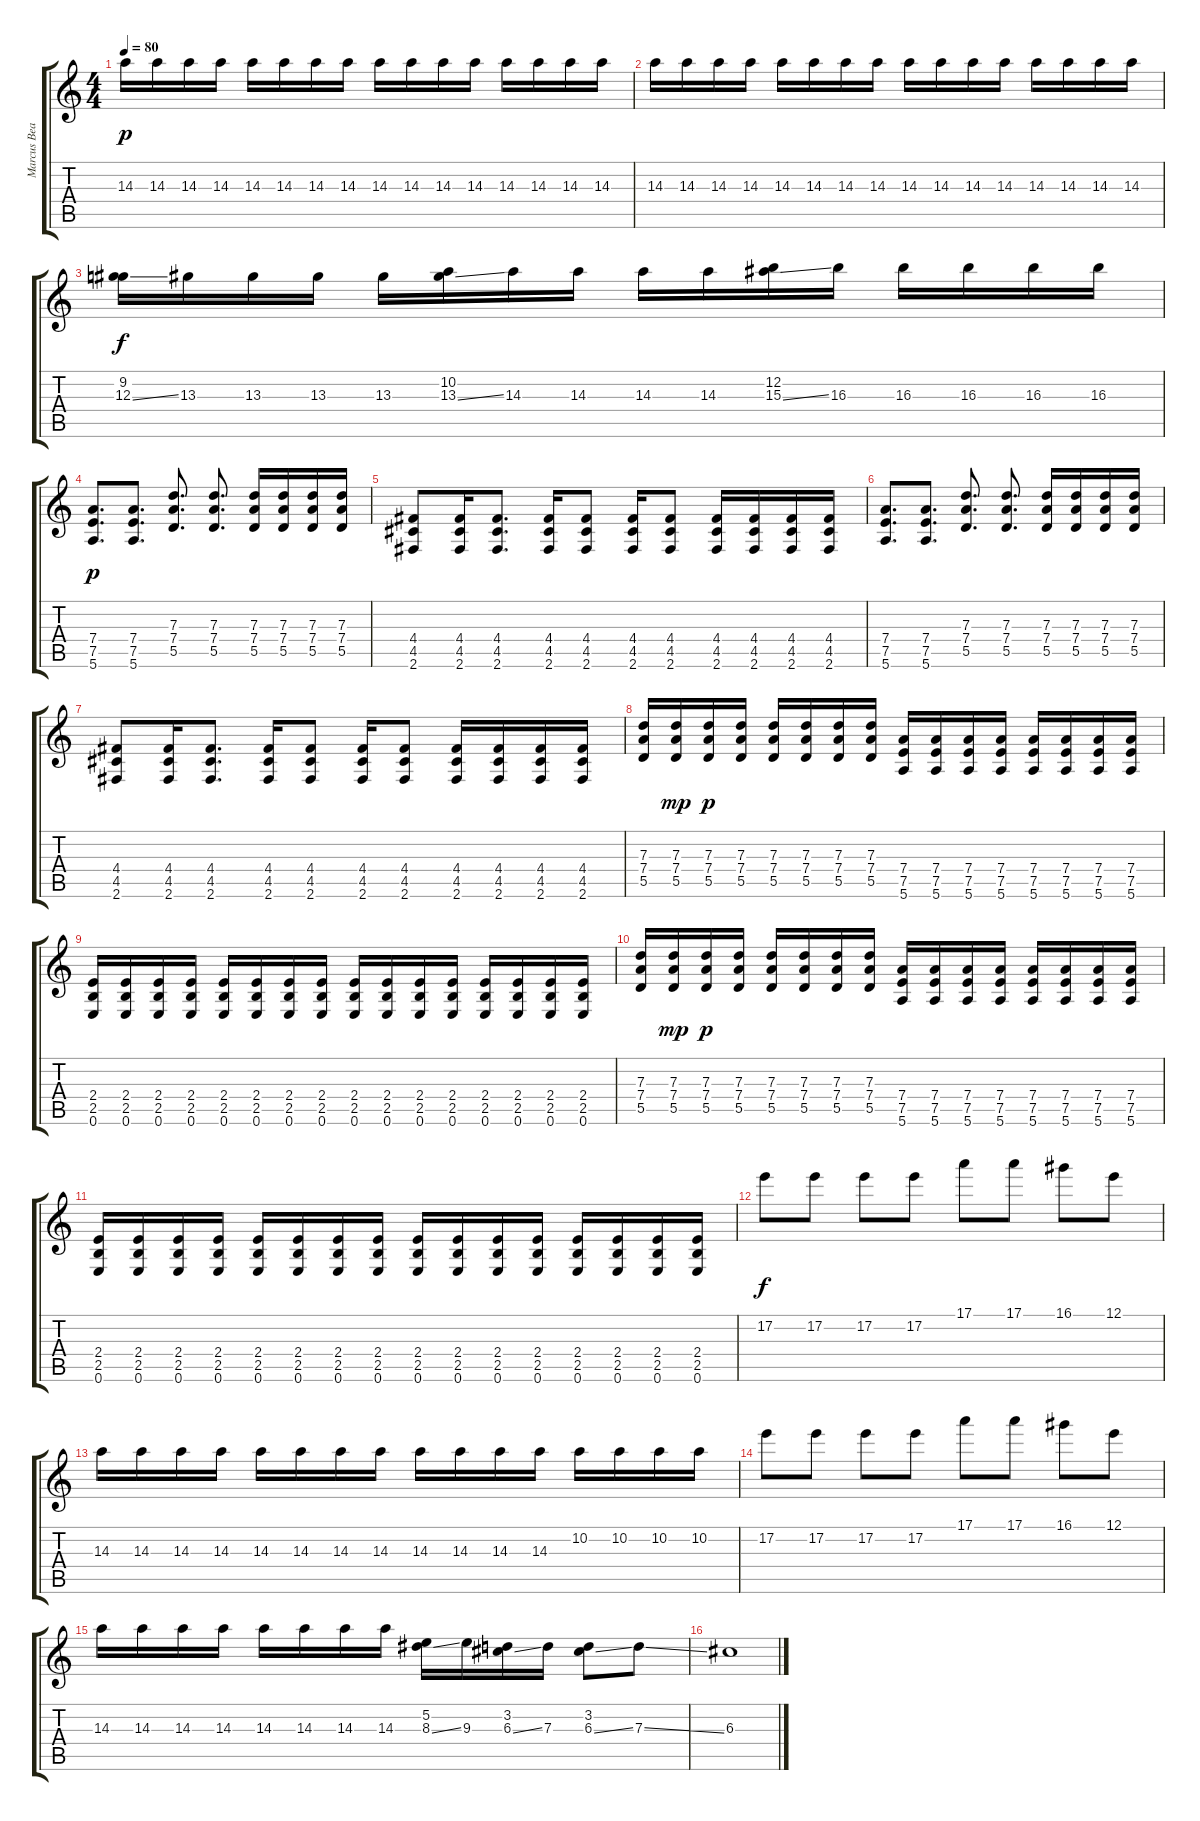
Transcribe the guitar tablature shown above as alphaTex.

\track ("Marcus Beaumont" "Marcus Bea") {instrument overdrivenguitar}
\staff {score tabs}
\tuning (E4 B3 G3 D3 A2 E2) {hide}
\ts (4 4)
\tempo 80
\clef g2
\ks c
14.3.16{dy p} 14.3.16 14.3.16 14.3.16 14.3.16 14.3.16 14.3.16 14.3.16 14.3.16 14.3.16 14.3.16 14.3.16 14.3.16 14.3.16 14.3.16 14.3.16 |
14.3.16 14.3.16 14.3.16 14.3.16 14.3.16 14.3.16 14.3.16 14.3.16 14.3.16 14.3.16 14.3.16 14.3.16 14.3.16 14.3.16 14.3.16 14.3.16 |
(9.2 12.3{ss}).16{dy f} 13.3.16 13.3.16 13.3.16 13.3.16 (10.2 13.3{ss}).16 14.3.16 14.3.16 14.3.16 14.3.16 (12.2 15.3{ss}).16 16.3.16 16.3.16 16.3.16 16.3.16 16.3.16 |
(7.4 7.5 5.6).8{d dy p} (7.4 7.5 5.6).8{d} (7.3 7.4 5.5).8{d} (7.3 7.4 5.5).8{d} (7.3 7.4 5.5).16 (7.3 7.4 5.5).16 (7.3 7.4 5.5).16 (7.3 7.4 5.5).16 |
(4.4 4.5 2.6).8 (4.4 4.5 2.6).16 (4.4 4.5 2.6).8{d} (4.4 4.5 2.6).16 (4.4 4.5 2.6).8 (4.4 4.5 2.6).16 (4.4 4.5 2.6).8 (4.4 4.5 2.6).16 (4.4 4.5 2.6).16 (4.4 4.5 2.6).16 (4.4 4.5 2.6).16 |
(7.4 7.5 5.6).8{d} (7.4 7.5 5.6).8{d} (7.3 7.4 5.5).8{d} (7.3 7.4 5.5).8{d} (7.3 7.4 5.5).16 (7.3 7.4 5.5).16 (7.3 7.4 5.5).16 (7.3 7.4 5.5).16 |
(4.4 4.5 2.6).8 (4.4 4.5 2.6).16 (4.4 4.5 2.6).8{d} (4.4 4.5 2.6).16 (4.4 4.5 2.6).8 (4.4 4.5 2.6).16 (4.4 4.5 2.6).8 (4.4 4.5 2.6).16 (4.4 4.5 2.6).16 (4.4 4.5 2.6).16 (4.4 4.5 2.6).16 |
(7.3 7.4 5.5).16 (7.3 7.4 5.5).16{dy mp} (7.3 7.4 5.5).16{dy p} (7.3 7.4 5.5).16 (7.3 7.4 5.5).16 (7.3 7.4 5.5).16 (7.3 7.4 5.5).16 (7.3 7.4 5.5).16 (7.4 7.5 5.6).16 (7.4 7.5 5.6).16 (7.4 7.5 5.6).16 (7.4 7.5 5.6).16 (7.4 7.5 5.6).16 (7.4 7.5 5.6).16 (7.4 7.5 5.6).16 (7.4 7.5 5.6).16 |
(2.4 2.5 0.6).16 (2.4 2.5 0.6).16 (2.4 2.5 0.6).16 (2.4 2.5 0.6).16 (2.4 2.5 0.6).16 (2.4 2.5 0.6).16 (2.4 2.5 0.6).16 (2.4 2.5 0.6).16 (2.4 2.5 0.6).16 (2.4 2.5 0.6).16 (2.4 2.5 0.6).16 (2.4 2.5 0.6).16 (2.4 2.5 0.6).16 (2.4 2.5 0.6).16 (2.4 2.5 0.6).16 (2.4 2.5 0.6).16 |
(7.3 7.4 5.5).16 (7.3 7.4 5.5).16{dy mp} (7.3 7.4 5.5).16{dy p} (7.3 7.4 5.5).16 (7.3 7.4 5.5).16 (7.3 7.4 5.5).16 (7.3 7.4 5.5).16 (7.3 7.4 5.5).16 (7.4 7.5 5.6).16 (7.4 7.5 5.6).16 (7.4 7.5 5.6).16 (7.4 7.5 5.6).16 (7.4 7.5 5.6).16 (7.4 7.5 5.6).16 (7.4 7.5 5.6).16 (7.4 7.5 5.6).16 |
(2.4 2.5 0.6).16 (2.4 2.5 0.6).16 (2.4 2.5 0.6).16 (2.4 2.5 0.6).16 (2.4 2.5 0.6).16 (2.4 2.5 0.6).16 (2.4 2.5 0.6).16 (2.4 2.5 0.6).16 (2.4 2.5 0.6).16 (2.4 2.5 0.6).16 (2.4 2.5 0.6).16 (2.4 2.5 0.6).16 (2.4 2.5 0.6).16 (2.4 2.5 0.6).16 (2.4 2.5 0.6).16 (2.4 2.5 0.6).16 |
17.2.8{dy f} 17.2.8 17.2.8 17.2.8 17.1.8 17.1.8 16.1.8 12.1.8 |
14.3.16 14.3.16 14.3.16 14.3.16 14.3.16 14.3.16 14.3.16 14.3.16 14.3.16 14.3.16 14.3.16 14.3.16 10.2.16 10.2.16 10.2.16 10.2.16 |
17.2.8 17.2.8 17.2.8 17.2.8 17.1.8 17.1.8 16.1.8 12.1.8 |
14.3.16 14.3.16 14.3.16 14.3.16 14.3.16 14.3.16 14.3.16 14.3.16 (5.2 8.3{ss}).16 9.3.16 (3.2 6.3{ss}).16 7.3.16 (3.2 6.3{ss}).8 7.3{ss}.8 |
6.3.1
